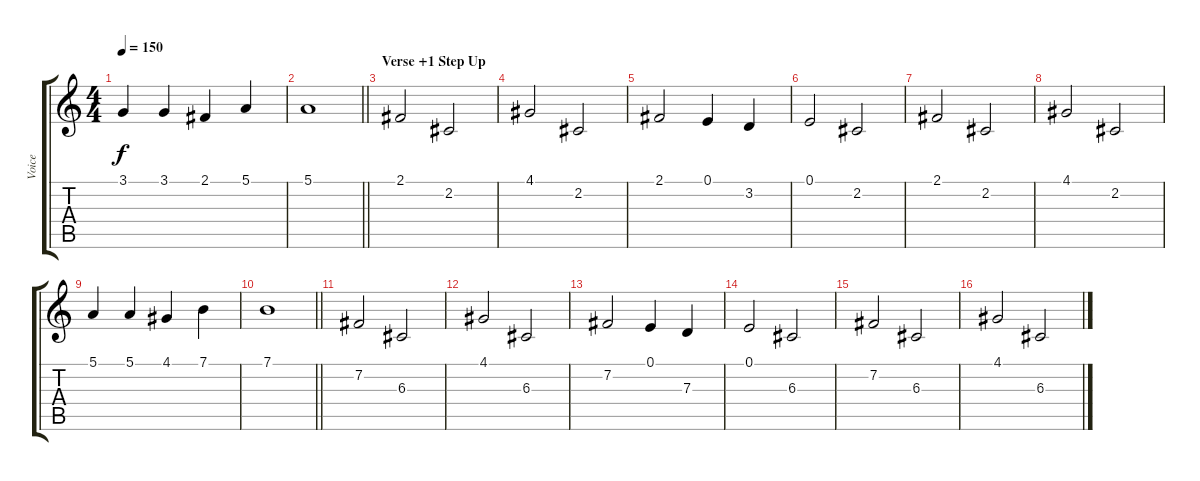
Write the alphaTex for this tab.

\track ("Voice" "Voice") {instrument lead6voice}
\staff {score tabs}
\tuning (E4 B3 G3 D3 A2 E2) {hide}
\ts (4 4)
\tempo 150
\clef g2
\ks c
3.1.4{dy f} 3.1.4 2.1.4 5.1.4 |
\barLineRight lightlight
5.1.1 |
\section ("" "Verse +1 Step Up")
2.1.2 2.2.2 |
4.1.2 2.2.2 |
2.1.2 0.1.4 3.2.4 |
0.1.2 2.2.2 |
2.1.2 2.2.2 |
4.1.2 2.2.2 |
5.1.4 5.1.4 4.1.4 7.1.4 |
\barLineRight lightlight
7.1.1 |
7.2.2 6.3.2 |
4.1.2 6.3.2 |
7.2.2 0.1.4 7.3.4 |
0.1.2 6.3.2 |
7.2.2 6.3.2 |
4.1.2 6.3.2
